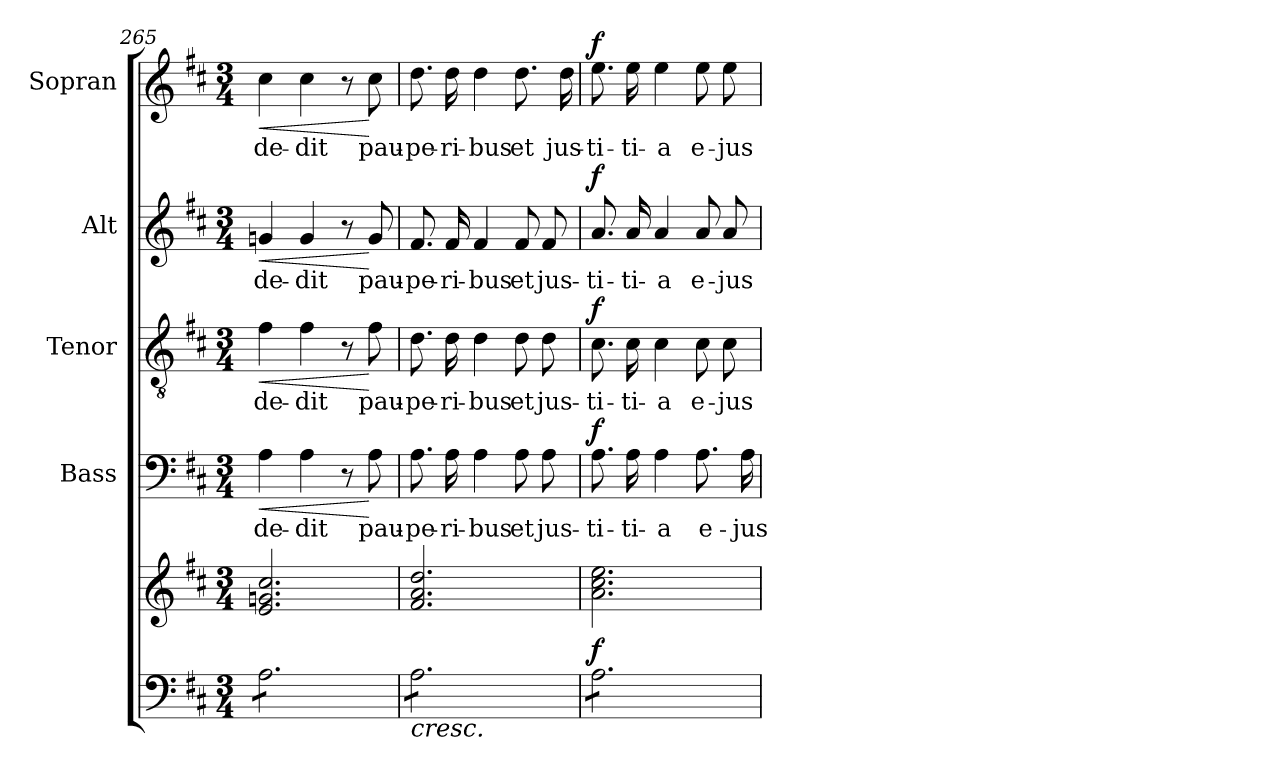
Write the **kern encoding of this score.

**kern	**kern	**dynam	**kern	**text	**dynam	**kern	**text	**dynam	**kern	**text	**dynam	**kern	**text	**dynam
*part5	*part5	*part5	*part4	*part4	*part4	*part3	*part3	*part3	*part2	*part2	*part2	*part1	*part1	*part1
*staff6	*staff5	*staff5/6	*staff4	*staff4	*staff4	*staff3	*staff3	*staff3	*staff2	*staff2	*staff2	*staff1	*staff1	*staff1
*	*	*	*I"Bass	*	*	*I"Tenor	*	*	*I"Alt	*	*	*I"Sopran	*	*
*	*	*	*I'B.	*	*	*I'T.	*	*	*I'A.	*	*	*I'S.	*	*
*clefF4	*clefG2	*	*clefF4	*	*	*clefGv2	*	*	*clefG2	*	*	*clefG2	*	*
*k[f#c#]	*k[f#c#]	*	*k[f#c#]	*	*	*k[f#c#]	*	*	*k[f#c#]	*	*	*k[f#c#]	*	*
*D:	*D:	*	*D:	*	*	*D:	*	*	*D:	*	*	*D:	*	*
*M3/4	*M3/4	*	*M3/4	*	*	*M3/4	*	*	*M3/4	*	*	*M3/4	*	*
=265	=265	=265	=265	=265	=265	=265	=265	=265	=265	=265	=265	=265	=265	=265
!	!	!	!	!LO:LY:b	!LO:HP:b	!	!LO:LY:b	!LO:HP:b	!	!LO:LY:b	!LO:HP:b	!	!LO:LY:b	!LO:HP:b
*tremolo	*	*	*	*	*	*	*	*	*	*	*	*	*	*
8A\L	2.e/ 2.gn/ 2.cc#/	.	4A\	de-	<	4f#\	de-	<	4gn/	de-	<	4cc#\	de-	<
8A\	.	.	.	.	.	.	.	.	.	.	.	.	.	.
!	!	!	!	!LO:LY:b	!	!	!LO:LY:b	!	!	!LO:LY:b	!	!	!LO:LY:b	!
8A\	.	.	4A\	-dit	.	4f#\	-dit	.	4g/	-dit	.	4cc#\	-dit	.
8A\	.	.	.	.	.	.	.	.	.	.	.	.	.	.
8A\	.	.	8r	.	.	8r	.	.	8r	.	.	8r	.	.
!	!	!	!	!LO:LY:b	!	!	!LO:LY:b	!	!	!LO:LY:b	!	!	!LO:LY:b	!
8A\J	.	.	8A\	pau-	[	8f#\	pau-	[	8g/	pau-	[	8cc#\	pau-	[
=266	=266	=266	=266	=266	=266	=266	=266	=266	=266	=266	=266	=266	=266	=266
!	!	!LO:HP:b=2	!	!LO:LY:b	!	!	!LO:LY:b	!	!	!LO:LY:b	!	!	!LO:LY:b	!
8A\L	2.f#/ 2.a/ 2.dd/	<	8.A\	-pe-	.	8.d\	-pe-	.	8.f#/	-pe-	.	8.dd\	-pe-	.
8A\	.	.	.	.	.	.	.	.	.	.	.	.	.	.
!	!	!	!	!LO:LY:b	!	!	!LO:LY:b	!	!	!LO:LY:b	!	!	!LO:LY:b	!
.	.	.	16A\	-ri-	.	16d\	-ri-	.	16f#/	-ri-	.	16dd\	-ri-	.
!	!	!	!	!LO:LY:b	!	!	!LO:LY:b	!	!	!LO:LY:b	!	!	!LO:LY:b	!
8A\	.	.	4A\	-bus	.	4d\	-bus	.	4f#/	-bus	.	4dd\	-bus	.
8A\	.	.	.	.	.	.	.	.	.	.	.	.	.	.
!	!	!	!	!LO:LY:b	!	!	!LO:LY:b	!	!	!LO:LY:b	!	!	!LO:LY:b	!
8A\	.	.	8A\	et	.	8d\	et	.	8f#/	et	.	8.dd\	et	.
!	!	!	!	!LO:LY:b	!	!	!LO:LY:b	!	!	!LO:LY:b	!	!	!	!
8A\J	.	.	8A\	jus-	.	8d\	jus-	.	8f#/	jus-	.	.	.	.
!	!	!	!	!	!	!	!	!	!	!	!	!	!LO:LY:b	!
.	.	.	.	.	.	.	.	.	.	.	.	16dd\	jus-	.
=267	=267	=267	=267	=267	=267	=267	=267	=267	=267	=267	=267	=267	=267	=267
!	!	!LO:DY:a=2	!	!LO:LY:b	!LO:DY:a	!	!LO:LY:b	!LO:DY:a	!	!LO:LY:b	!LO:DY:a	!	!LO:LY:b	!LO:DY:a
8A\L	2.a\ 2.cc#\ 2.ee\	f	8.A\	-ti-	f	8.c#\	-ti-	f	8.a/	-ti-	f	8.ee\	-ti-	f
8A\	.	.	.	.	.	.	.	.	.	.	.	.	.	.
!	!	!	!	!LO:LY:b	!	!	!LO:LY:b	!	!	!LO:LY:b	!	!	!LO:LY:b	!
.	.	.	16A\	-ti-	.	16c#\	-ti-	.	16a/	-ti-	.	16ee\	-ti-	.
!	!	!	!	!LO:LY:b	!	!	!LO:LY:b	!	!	!LO:LY:b	!	!	!LO:LY:b	!
8A\	.	.	4A\	-a	.	4c#\	-a	.	4a/	-a	.	4ee\	-a	.
8A\	.	.	.	.	.	.	.	.	.	.	.	.	.	.
!	!	!	!	!LO:LY:b	!	!	!LO:LY:b	!	!	!LO:LY:b	!	!	!LO:LY:b	!
8A\	.	.	8.A\	e-	.	8c#\	e-	.	8a/	e-	.	8ee\	e-	.
!	!	!	!	!	!	!	!LO:LY:b	!	!	!LO:LY:b	!	!	!LO:LY:b	!
8A\J	.	.	.	.	.	8c#\	-jus	.	8a/	-jus	.	8ee\	-jus	.
*Xtremolo	*	*	*	*	*	*	*	*	*	*	*	*	*	*
!	!	!	!	!LO:LY:b	!	!	!	!	!	!	!	!	!	!
.	.	.	16A\	-jus	.	.	.	.	.	.	.	.	.	.
.	.	[	.	.	.	.	.	.	.	.	.	.	.	.
=	=	=	=	=	=	=	=	=	=	=	=	=	=	=
*-	*-	*-	*-	*-	*-	*-	*-	*-	*-	*-	*-	*-	*-	*-
